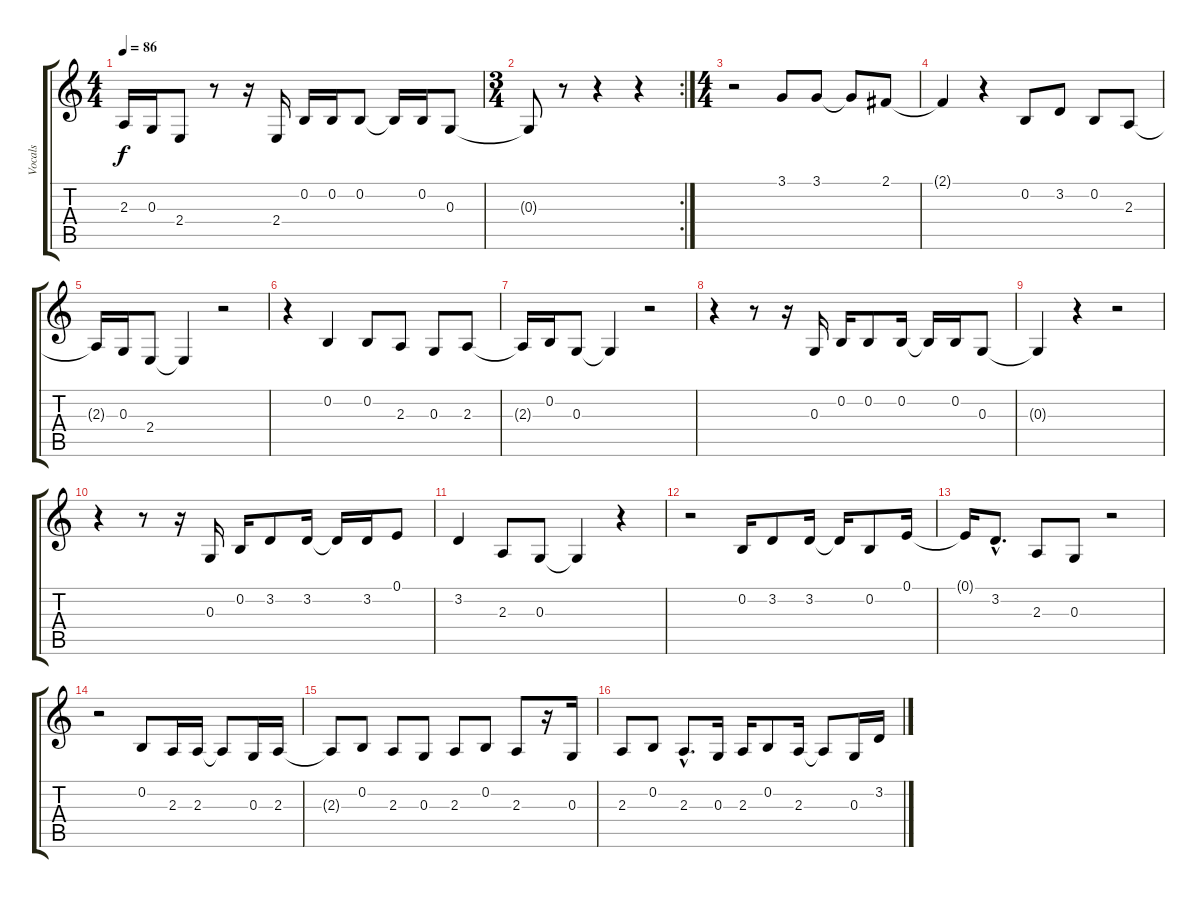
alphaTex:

\track ("Vocals" "Vocals") {instrument voiceoohs}
\staff {score tabs}
\tuning (E4 B3 G3 D3 A2 E2) {hide}
\ts (4 4)
\tempo 86
\clef g2
\ks c
2.3{t}.16{dy f} 0.3.16 2.4.8 r.8 r.16 2.4.16 0.2.16 0.2.16 0.2.8 0.2{t}.16 0.2.16 0.3.8 |
\rc 2
\ts (3 4)
0.3{t}.8 r.8 r.4 r.4 |
\ts (4 4)
r.2 3.1.8 3.1.8 3.1{t}.8 2.1.8 |
2.1{t}.4 r.4 0.2.8 3.2.8 0.2.8 2.3.8 |
2.3{t}.16 0.3.16 2.4.8 2.4{t}.4 r.2 |
r.4 0.2.4 0.2.8 2.3.8 0.3.8 2.3.8 |
2.3{t}.16 0.2.16 0.3.8 0.3{t}.4 r.2 |
r.4 r.8 r.16 0.3.16 0.2.16 0.2.8 0.2.16 0.2{t}.16 0.2.16 0.3.8 |
0.3{t}.4 r.4 r.2 |
r.4 r.8 r.16 0.3.16 0.2.16 3.2.8 3.2.16 3.2{t}.16 3.2.16 0.1.8 |
3.2.4 2.3.8 0.3.8 0.3{t}.4 r.4 |
r.2 0.2.16 3.2.8 3.2.16 3.2{t}.16 0.2.8 0.1.16 |
0.1{t}.16 3.2{hac}.8{d} 2.3.8 0.3.8 r.2 |
r.2 0.2.8 2.3.16 2.3.16 2.3{t}.8 0.3.16 2.3.16 |
2.3{t}.8 0.2.8 2.3.8 0.3.8 2.3.8 0.2.8 2.3.8 r.16 0.3.16 |
2.3.8 0.2.8 2.3{hac}.8{d} 0.3.16 2.3.16 0.2.8 2.3.16 2.3{t}.8 0.3.16 3.2.16
